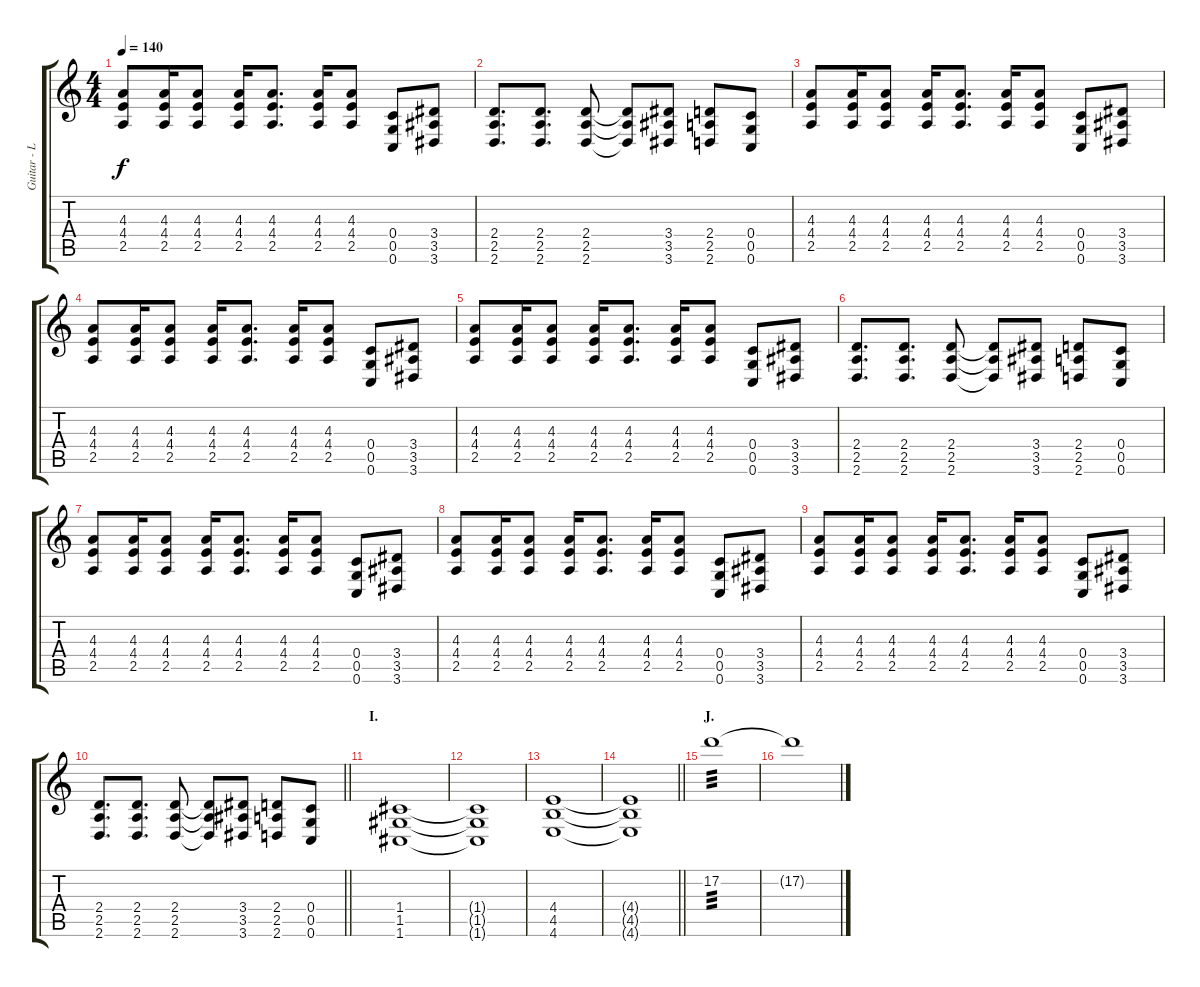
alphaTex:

\track ("Guitar - Left" "Guitar - L") {instrument distortionguitar}
\staff {score tabs}
\tuning (D4 A3 F3 C3 G2 C2) {hide}
\ts (4 4)
\tempo 140
\clef g2
\ks c
(4.3 4.4 2.5).8{dy f} (4.3 4.4 2.5).16 (4.3 4.4 2.5).8 (4.3 4.4 2.5).16 (4.3 4.4 2.5).8{d} (4.3 4.4 2.5).16 (4.3 4.4 2.5).8 (0.4 0.5 0.6).8 (3.4 3.5 3.6).8 |
(2.4 2.5 2.6).8{d} (2.4 2.5 2.6).8{d} (2.4 2.5 2.6).8 (2.4{t} 2.5{t} 2.6{t}).8 (3.4 3.5 3.6).8 (2.4 2.5 2.6).8 (0.4 0.5 0.6).8 |
(4.3 4.4 2.5).8 (4.3 4.4 2.5).16 (4.3 4.4 2.5).8 (4.3 4.4 2.5).16 (4.3 4.4 2.5).8{d} (4.3 4.4 2.5).16 (4.3 4.4 2.5).8 (0.4 0.5 0.6).8 (3.4 3.5 3.6).8 |
(4.3 4.4 2.5).8 (4.3 4.4 2.5).16 (4.3 4.4 2.5).8 (4.3 4.4 2.5).16 (4.3 4.4 2.5).8{d} (4.3 4.4 2.5).16 (4.3 4.4 2.5).8 (0.4 0.5 0.6).8 (3.4 3.5 3.6).8 |
(4.3 4.4 2.5).8 (4.3 4.4 2.5).16 (4.3 4.4 2.5).8 (4.3 4.4 2.5).16 (4.3 4.4 2.5).8{d} (4.3 4.4 2.5).16 (4.3 4.4 2.5).8 (0.4 0.5 0.6).8 (3.4 3.5 3.6).8 |
(2.4 2.5 2.6).8{d} (2.4 2.5 2.6).8{d} (2.4 2.5 2.6).8 (2.4{t} 2.5{t} 2.6{t}).8 (3.4 3.5 3.6).8 (2.4 2.5 2.6).8 (0.4 0.5 0.6).8 |
(4.3 4.4 2.5).8 (4.3 4.4 2.5).16 (4.3 4.4 2.5).8 (4.3 4.4 2.5).16 (4.3 4.4 2.5).8{d} (4.3 4.4 2.5).16 (4.3 4.4 2.5).8 (0.4 0.5 0.6).8 (3.4 3.5 3.6).8 |
(4.3 4.4 2.5).8 (4.3 4.4 2.5).16 (4.3 4.4 2.5).8 (4.3 4.4 2.5).16 (4.3 4.4 2.5).8{d} (4.3 4.4 2.5).16 (4.3 4.4 2.5).8 (0.4 0.5 0.6).8 (3.4 3.5 3.6).8 |
(4.3 4.4 2.5).8 (4.3 4.4 2.5).16 (4.3 4.4 2.5).8 (4.3 4.4 2.5).16 (4.3 4.4 2.5).8{d} (4.3 4.4 2.5).16 (4.3 4.4 2.5).8 (0.4 0.5 0.6).8 (3.4 3.5 3.6).8 |
\barLineRight lightlight
(2.4 2.5 2.6).8{d} (2.4 2.5 2.6).8{d} (2.4 2.5 2.6).8 (2.4{t} 2.5{t} 2.6{t}).8 (3.4 3.5 3.6).8 (2.4 2.5 2.6).8 (0.4 0.5 0.6).8 |
\section ("" "I.")
(1.4 1.5 1.6).1 |
(1.4{t} 1.5{t} 1.6{t}).1 |
(4.4 4.5 4.6).1 |
\barLineRight lightlight
(4.4{t} 4.5{t} 4.6{t}).1 |
\section ("" "J.")
17.2.1{tp 3} |
17.2{t}.1
